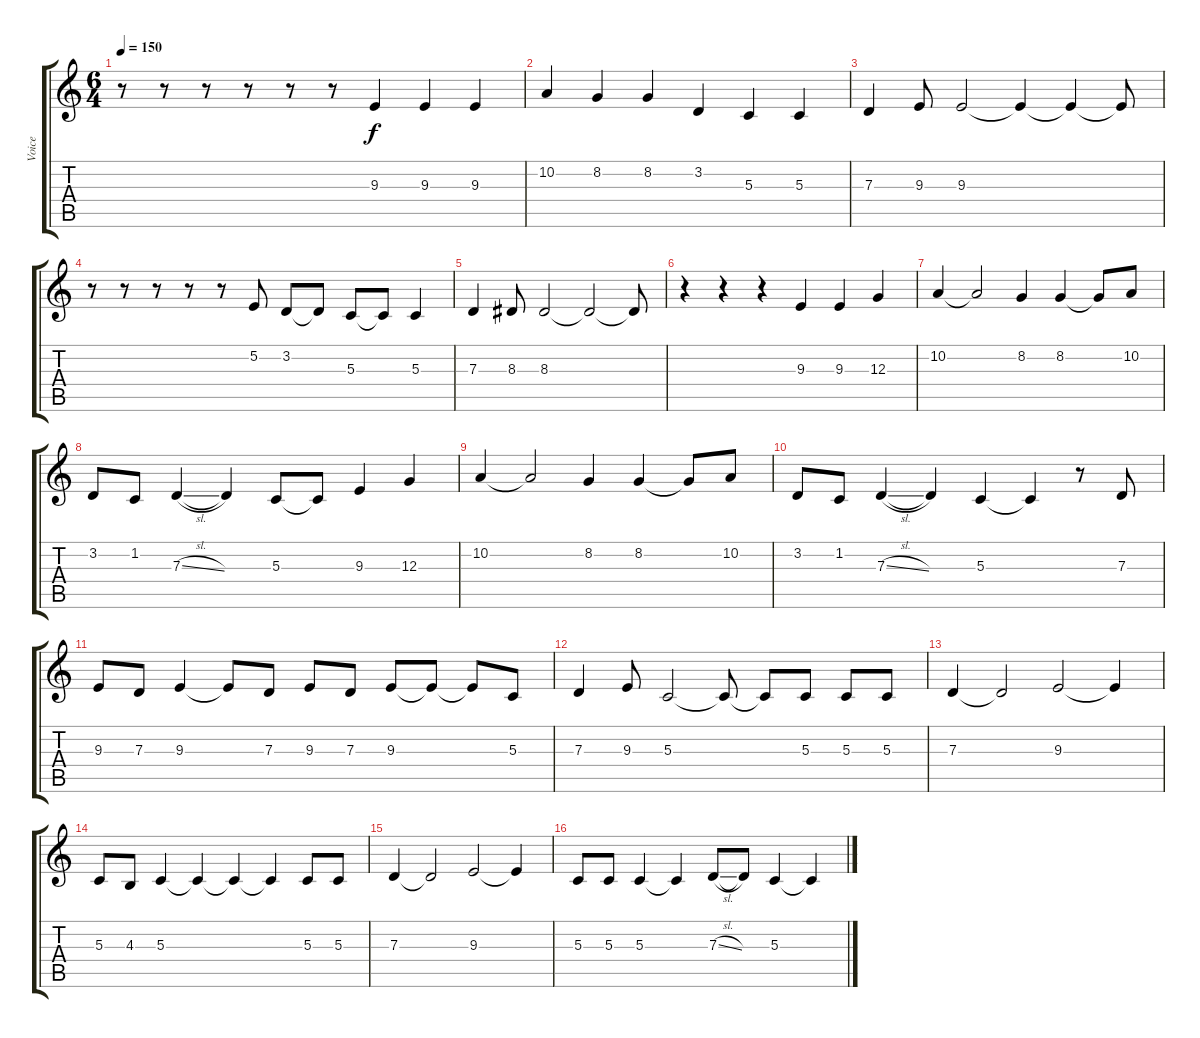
\track ("Voice" "Voice") {instrument oboe}
\staff {score tabs}
\tuning (E4 B3 G3 D3 A2 D2) {hide}
\ts (6 4)
\tempo 150
\clef g2
\ks c
r.8{dy f} r.8 r.8 r.8 r.8 r.8 9.3.4 9.3.4 9.3.4 |
10.2.4 8.2.4 8.2.4 3.2.4 5.3.4 5.3.4 |
7.3.4 9.3.8 9.3.2 9.3{t}.4 9.3{t}.4 9.3{t}.8 |
r.8 r.8 r.8 r.8 r.8 5.2.8 3.2.8 3.2{t}.8 5.3.8 5.3{t}.8 5.3.4 |
7.3.4 8.3.8 8.3.2 8.3{t}.2 8.3{t}.8 |
r.4 r.4 r.4 9.3.4 9.3.4 12.3.4 |
10.2.4 10.2{t}.2 8.2.4 8.2.4 8.2{t}.8 10.2.8 |
3.2.8 1.2.8 7.3{sl}.4 7.3{t}.4 5.3.8 5.3{t}.8 9.3.4 12.3.4 |
10.2.4 10.2{t}.2 8.2.4 8.2.4 8.2{t}.8 10.2.8 |
3.2.8 1.2.8 7.3{sl}.4 7.3{t}.4 5.3.4 5.3{t}.4 r.8 7.3.8 |
9.3.8 7.3.8 9.3.4 9.3{t}.8 7.3.8 9.3.8 7.3.8 9.3.8 9.3{t}.8 9.3{t}.8 5.3.8 |
7.3.4 9.3.8 5.3.2 5.3{t}.8 5.3{t}.8 5.3.8 5.3.8 5.3.8 |
7.3.4 7.3{t}.2 9.3.2 9.3{t}.4 |
5.3.8 4.3.8 5.3.4 5.3{t}.4 5.3{t}.4 5.3{t}.4 5.3.8 5.3.8 |
7.3.4 7.3{t}.2 9.3.2 9.3{t}.4 |
5.3.8 5.3.8 5.3.4 5.3{t}.4 7.3{sl}.8 7.3{t}.8 5.3.4 5.3{t}.4
